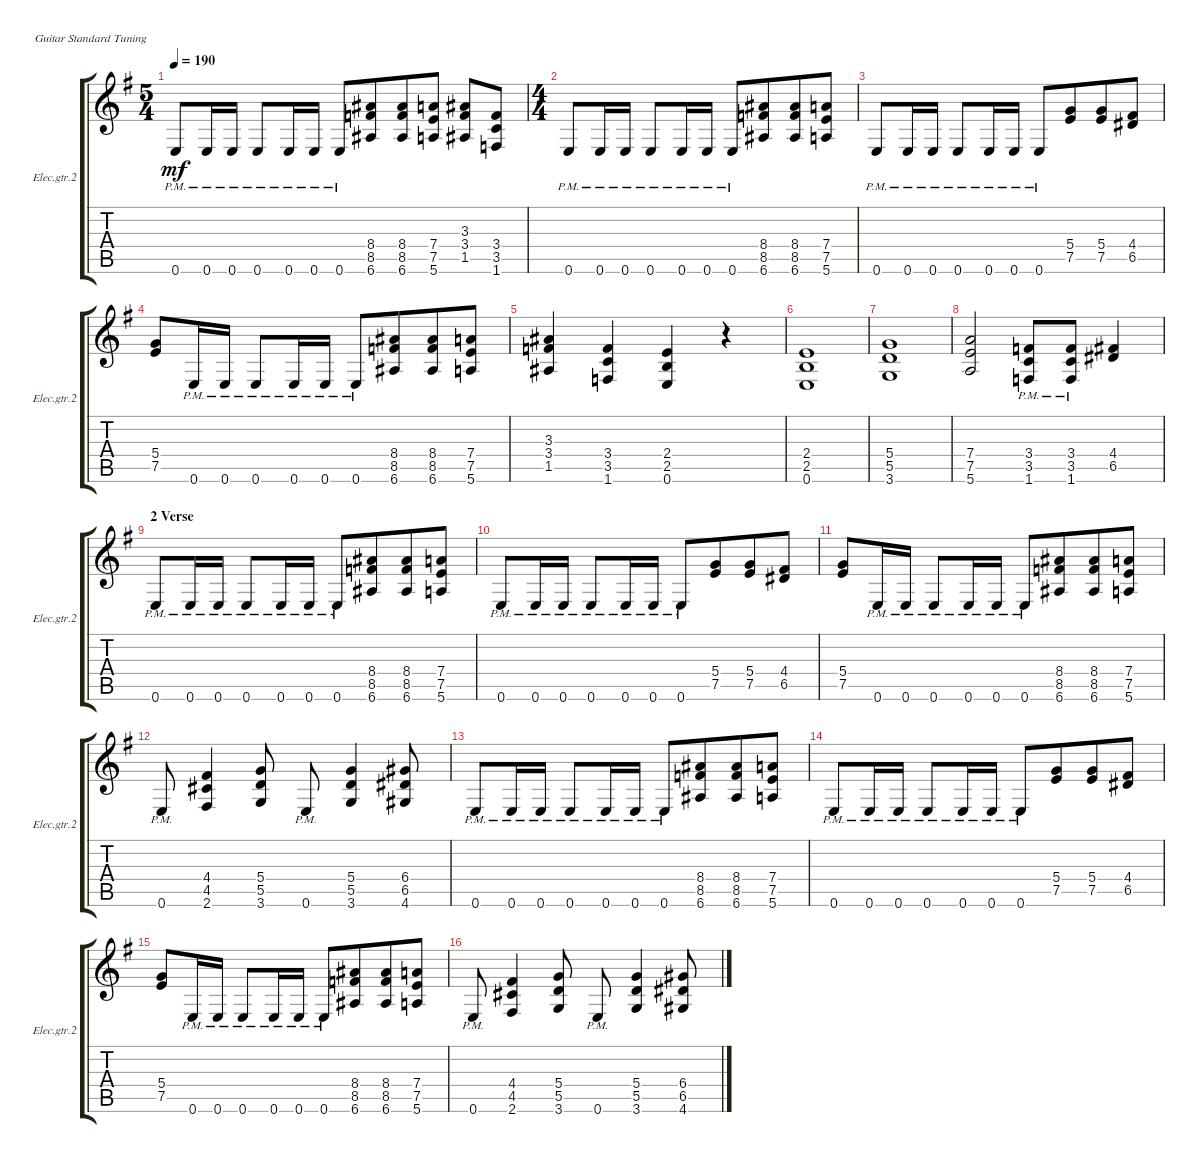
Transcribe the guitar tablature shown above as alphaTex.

\defaultSystemsLayout 4
\bracketExtendMode groupsimilarinstruments
\useSystemSignSeparator
\singleTrackTrackNamePolicy allsystems
\multiTrackTrackNamePolicy allsystems
\firstSystemTrackNameOrientation horizontal
\otherSystemsTrackNameOrientation horizontal
\track ("Elec. gtr. 2" "Elec.gtr.2") {instrument acousticguitarsteel}
\staff {score tabs}
\tuning (E4 B3 G3 D3 A2 E2)
\ts (5 4)
\tempo 190
\clef g2
\ks eminor
0.6{pm}.8{dy mf} 0.6{pm}.16 0.6{pm}.16{beam split} 0.6{pm}.8 0.6{pm}.16 0.6{pm}.16{beam split} 0.6{pm}.8 (8.4 6.6 8.5).8{beam merge} (8.4 8.5 6.6).8 (7.4 7.5 5.6).8{beam split} (1.5 3.4 3.3).8 (3.4 3.5 1.6).8 |
\ts (4 4)
0.6{pm}.8 0.6{pm}.16 0.6{pm}.16 0.6{pm}.8 0.6{pm}.16 0.6{pm}.16 0.6{pm}.8 (8.4 6.6 8.5).8{beam merge} (8.4 8.5 6.6).8 (7.4 7.5 5.6).8 |
0.6{pm}.8 0.6{pm}.16 0.6{pm}.16 0.6{pm}.8 0.6{pm}.16 0.6{pm}.16 0.6{pm}.8{beam merge} (5.4 7.5).8{beam merge} (5.4 7.5).8 (4.4 6.5).8 |
(5.4 7.5).8 0.6{pm}.16 0.6{pm}.16 0.6{pm}.8 0.6{pm}.16 0.6{pm}.16 0.6{pm}.8 (8.4 8.5 6.6).8{beam merge} (8.4 8.5 6.6).8 (7.4 7.5 5.6).8 |
(1.5 3.4 3.3).4 (1.6 3.5 3.4).4 (0.6 2.5 2.4).4 r.4 |
(2.5 0.6 2.4).1 |
(5.4 5.5 3.6).1 |
(5.6 7.5 7.4).2 (1.6{pm} 3.5{pm} 3.4{pm}).8 (1.6{pm} 3.5{pm} 3.4{pm}).8 (6.5 4.4).4 |
\section ("" "2 Verse")
0.6{pm}.8 0.6{pm}.16 0.6{pm}.16 0.6{pm}.8 0.6{pm}.16 0.6{pm}.16 0.6{pm}.8 (8.4 6.6 8.5).8{beam merge} (8.4 8.5 6.6).8 (7.4 7.5 5.6).8 |
0.6{pm}.8 0.6{pm}.16 0.6{pm}.16 0.6{pm}.8 0.6{pm}.16 0.6{pm}.16 0.6{pm}.8{beam merge} (5.4 7.5).8{beam merge} (5.4 7.5).8 (4.4 6.5).8 |
(5.4 7.5).8 0.6{pm}.16 0.6{pm}.16 0.6{pm}.8 0.6{pm}.16 0.6{pm}.16 0.6{pm}.8 (8.4 8.5 6.6).8{beam merge} (8.4 8.5 6.6).8 (7.4 7.5 5.6).8 |
0.6{pm}.8 (4.4 4.5 2.6).4 (5.4 5.5 3.6).8 0.6{pm}.8 (5.4 5.5 3.6).4 (6.4 6.5 4.6).8 |
0.6{pm}.8 0.6{pm}.16 0.6{pm}.16 0.6{pm}.8 0.6{pm}.16 0.6{pm}.16 0.6{pm}.8 (8.4 6.6 8.5).8{beam merge} (8.4 8.5 6.6).8 (7.4 7.5 5.6).8 |
0.6{pm}.8 0.6{pm}.16 0.6{pm}.16 0.6{pm}.8 0.6{pm}.16 0.6{pm}.16 0.6{pm}.8{beam merge} (5.4 7.5).8{beam merge} (5.4 7.5).8 (4.4 6.5).8 |
(5.4 7.5).8 0.6{pm}.16 0.6{pm}.16 0.6{pm}.8 0.6{pm}.16 0.6{pm}.16 0.6{pm}.8 (8.4 8.5 6.6).8{beam merge} (8.4 8.5 6.6).8 (7.4 7.5 5.6).8 |
0.6{pm}.8 (4.4 4.5 2.6).4 (5.4 5.5 3.6).8 0.6{pm}.8 (5.4 5.5 3.6).4 (6.4 6.5 4.6).8
